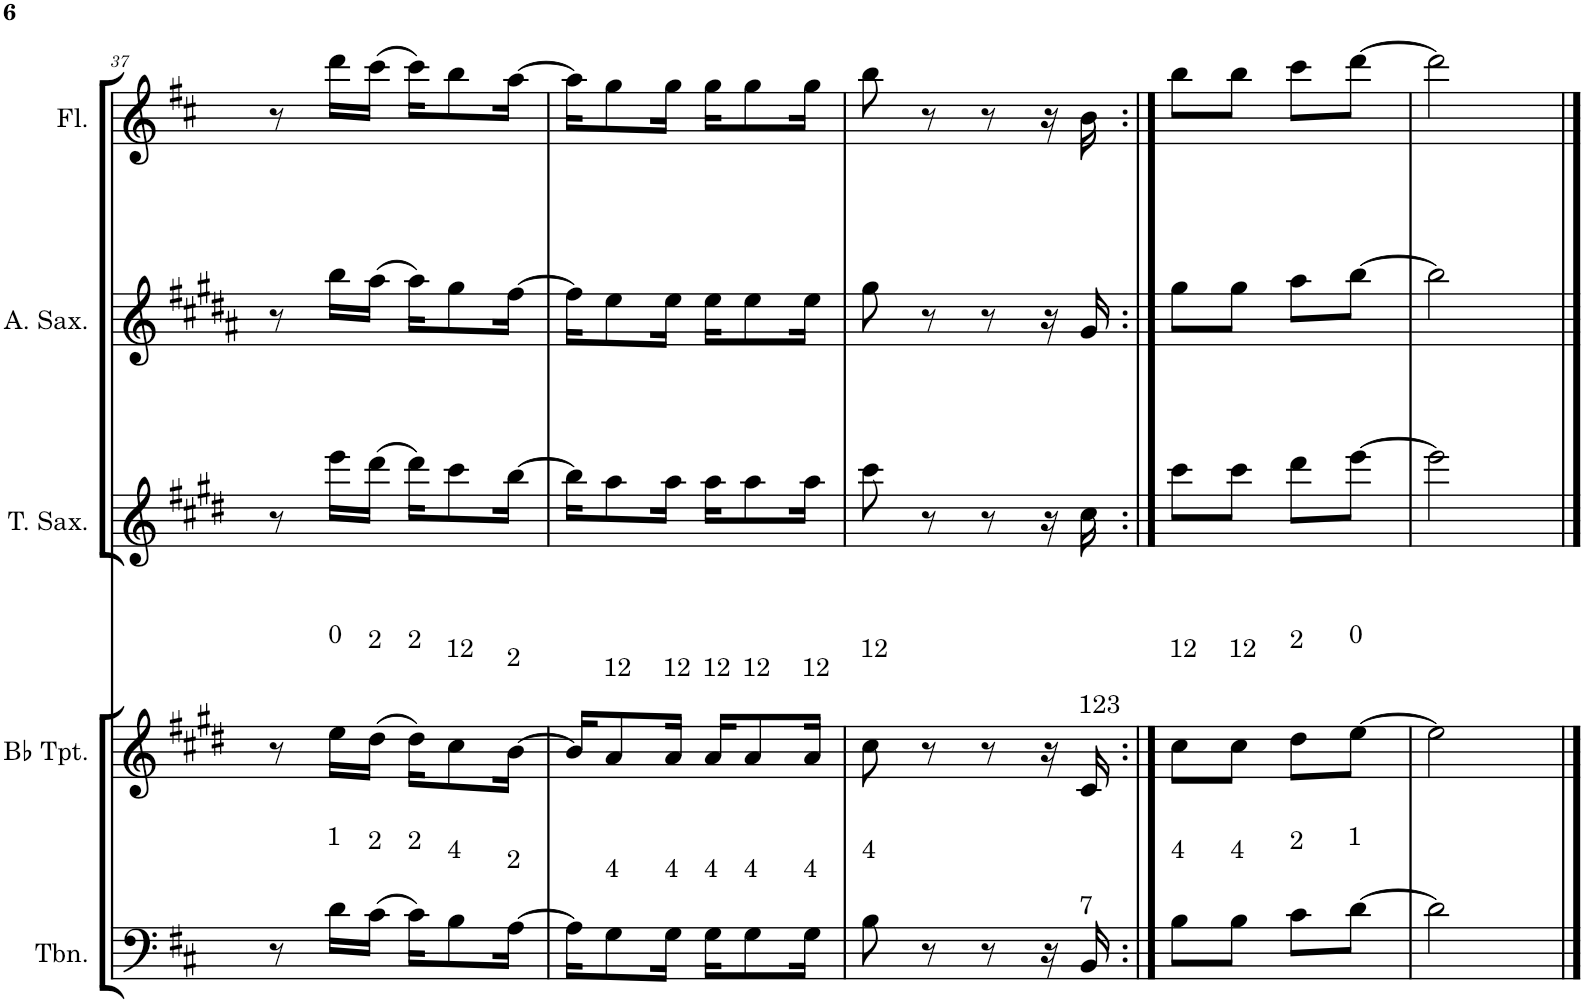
**kern	**kern	**kern	**kern	**kern
*part5	*part4	*part3	*part2	*part1
*staff5	*staff4	*staff3	*staff2	*staff1
*I"Trombone	*I"Bb Trumpet	*I"Tenor Saxophone	*I"Alto Saxophone	*I"Flute
*I'Tbn.	*I'Bb Tpt.	*I'T. Sax.	*I'A. Sax.	*I'Fl.
!!LO:PB:g=z
*clefF4	*clefG2	*clefG2	*clefG2	*clefG2
*	*Trd1c2	*Trd8c14	*Trd5c9	*
*k[f#c#]	*k[f#c#g#d#]	*k[f#c#g#d#]	*k[f#c#g#d#a#]	*k[f#c#]
*M2/4	*M2/4	*M2/4	*M2/4	*M2/4
=37	=37	=37	=37	=37
8r	8r	8r	8r	8r
!	!LO:TX:a:t=0	!	!	!
!LO:TX:a:t=1	!	!	!	!
16d\LL	16ee\LL	16eee\LL	16bb\LL	16ddd\LL
!	!LO:TX:a:t=2	!	!	!
!LO:TX:a:t=2	!	!	!	!
(16c#\JJ	(16dd#\JJ	(16ddd#\JJ	(16aa#\JJ	(16ccc#\JJ
!	!LO:TX:a:t=2	!	!	!
!LO:TX:a:t=2	!	!	!	!
16c#\KL)	16dd#\KL)	16ddd#\KL)	16aa#\KL)	16ccc#\KL)
!	!LO:TX:a:t=12	!	!	!
!LO:TX:a:t=4	!	!	!	!
8B\	8cc#\	8ccc#\	8gg#\	8bb\
!	!LO:TX:a:t=2	!	!	!
!LO:TX:a:t=2	!	!	!	!
[16A\Jk	[16b\Jk	[16bb\Jk	[16ff#\Jk	[16aa\Jk
=38	=38	=38	=38	=38
16A\KL]	16b/KL]	16bb\KL]	16ff#\KL]	16aa\KL]
!	!LO:TX:a:t=12	!	!	!
!LO:TX:a:t=4	!	!	!	!
8G\	8a/	8aa\	8ee\	8gg\
!	!LO:TX:a:t=12	!	!	!
!LO:TX:a:t=4	!	!	!	!
16G\Jk	16a/Jk	16aa\Jk	16ee\Jk	16gg\Jk
!	!LO:TX:a:t=12	!	!	!
!LO:TX:a:t=4	!	!	!	!
16G\KL	16a/KL	16aa\KL	16ee\KL	16gg\KL
!	!LO:TX:a:t=12	!	!	!
!LO:TX:a:t=4	!	!	!	!
8G\	8a/	8aa\	8ee\	8gg\
!	!LO:TX:a:t=12	!	!	!
!LO:TX:a:t=4	!	!	!	!
16G\Jk	16a/Jk	16aa\Jk	16ee\Jk	16gg\Jk
=39	=39	=39	=39	=39
!	!LO:TX:a:t=12	!	!	!
!LO:TX:a:t=4	!	!	!	!
8B\	8cc#\	8ccc#\	8gg#\	8bb\
8r	8r	8r	8r	8r
8r	8r	8r	8r	8r
16r	16r	16r	16r	16r
!	!LO:TX:a:t=123	!	!	!
!LO:TX:a:t=7	!	!	!	!
16BB/	16c#/	16cc#\	16g#/	16b\
=40:|!	=40:|!	=40:|!	=40:|!	=40:|!
!	!LO:TX:a:t=12	!	!	!
!LO:TX:a:t=4	!	!	!	!
8B\L	8cc#\L	8ccc#\L	8gg#\L	8bb\L
!	!LO:TX:a:t=12	!	!	!
!LO:TX:a:t=4	!	!	!	!
8B\J	8cc#\J	8ccc#\J	8gg#\J	8bb\J
!	!LO:TX:a:t=2	!	!	!
!LO:TX:a:t=2	!	!	!	!
8c#\L	8dd#\L	8ddd#\L	8aa#\L	8ccc#\L
!	!LO:TX:a:t=0	!	!	!
!LO:TX:a:t=1	!	!	!	!
[8d\J	[8ee\J	[8eee\J	[8bb\J	[8ddd\J
=41	=41	=41	=41	=41
2d\]	2ee\]	2eee\]	2bb\]	2ddd\]
==	==	==	==	==
*-	*-	*-	*-	*-
